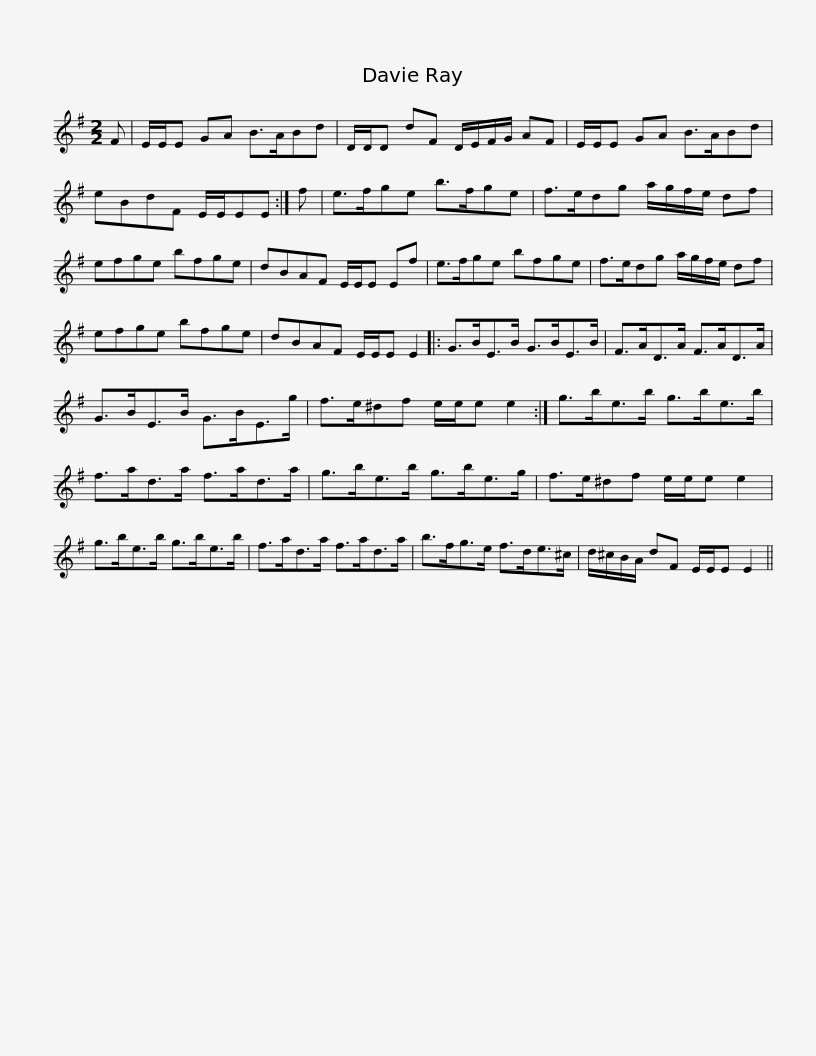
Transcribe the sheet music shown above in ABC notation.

X:1
L:1/8
M:2/2
I:linebreak $
K:Emin
V:1 treble
V:1
 F | E/E/E GA B>ABd | D/D/D dF D/E/F/G/ AF | E/E/E GA B>ABd | eBdF E/E/EE :| %5
 f |$ e>fge b>fge | f>edg a/g/f/e/ df | efge bfge | dBAF E/E/E Ef | %10
 e>fge bfge |$ f>edg a/g/f/e/ df | efge bfge | dBAF E/E/E E2 |: G>BE>B G>BE>B | %15
 F>AD>A F>AD>A |$ G>BE>B G>BE>g | f>e^df e/e/e e2 :| g>be>b g>be>b | f>ad>a f>ad>a |$ %20
 g>be>b g>be>g | f>e^df e/e/e e2 | g>be>b g>be>b | f>ad>a f>ad>a |$ b>fg>e f>de>^c | %25
 d/^c/B/A/ dF E/E/E E2 || %26
